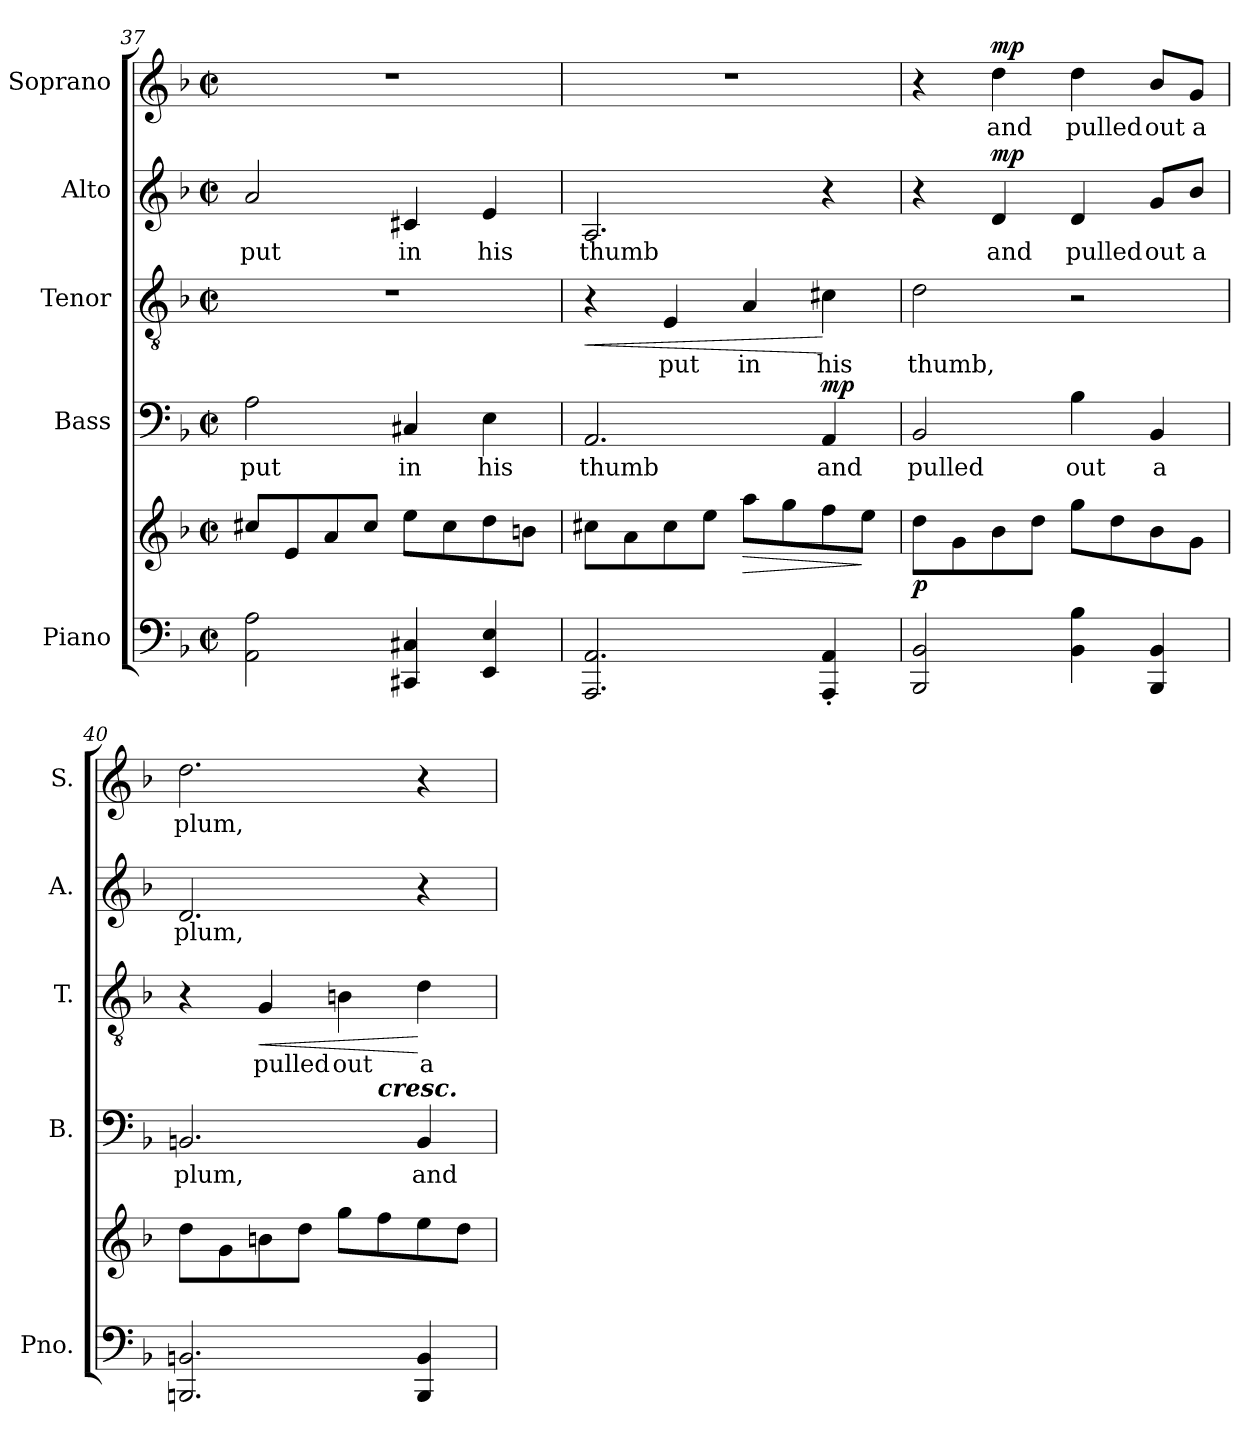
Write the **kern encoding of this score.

**kern	**kern	**dynam	**kern	**text	**dynam	**kern	**text	**dynam	**kern	**text	**dynam	**kern	**text	**dynam
*part5	*part5	*part5	*part4	*part4	*part4	*part3	*part3	*part3	*part2	*part2	*part2	*part1	*part1	*part1
*staff6	*staff5	*staff5/6	*staff4	*staff4	*staff4	*staff3	*staff3	*staff3	*staff2	*staff2	*staff2	*staff1	*staff1	*staff1
*I"Piano	*	*	*I"Bass	*	*	*I"Tenor	*	*	*I"Alto	*	*	*I"Soprano	*	*
*I'Pno.	*	*	*I'B.	*	*	*I'T.	*	*	*I'A.	*	*	*I'S.	*	*
*clefF4	*clefG2	*	*clefF4	*	*	*clefGv2	*	*	*clefG2	*	*	*clefG2	*	*
*	*	*	*	*	*	*ITrd7c12	*	*	*	*	*	*	*	*
*k[b-]	*k[b-]	*	*k[b-]	*	*	*k[b-]	*	*	*k[b-]	*	*	*k[b-]	*	*
*F:	*F:	*	*F:	*	*	*F:	*	*	*F:	*	*	*F:	*	*
*M2/2	*M2/2	*	*M2/2	*	*	*M2/2	*	*	*M2/2	*	*	*M2/2	*	*
*met(c|)	*met(c|)	*	*met(c|)	*	*	*met(c|)	*	*	*met(c|)	*	*	*met(c|)	*	*
=37	=37	=37	=37	=37	=37	=37	=37	=37	=37	=37	=37	=37	=37	=37
!	!	!	!	!LO:LY:b:color=#000000	!	!	!	!	!	!	!	!	!	!
!	!	!	!	!	!	!	!	!	!	!LO:LY:b:color=#000000	!	!	!	!
2AAi\ 2Ai	8cc#Xi/L	.	2Ai\	put	.	1r	.	.	2ai/	put	.	1r	.	.
.	8ei/	.	.	.	.	.	.	.	.	.	.	.	.	.
.	8ai/	.	.	.	.	.	.	.	.	.	.	.	.	.
.	8cc#i/J	.	.	.	.	.	.	.	.	.	.	.	.	.
!	!	!	!	!LO:LY:b:color=#000000	!	!	!	!	!	!	!	!	!	!
!	!	!	!	!	!	!	!	!	!	!LO:LY:b:color=#000000	!	!	!	!
4CC#Xi/ 4C#Xi	8eei\L	.	4C#Xi/	in	.	.	.	.	4c#Xi/	in	.	.	.	.
.	8cc#i\	.	.	.	.	.	.	.	.	.	.	.	.	.
!	!	!	!	!LO:LY:b:color=#000000	!	!	!	!	!	!	!	!	!	!
!	!	!	!	!	!	!	!	!	!	!LO:LY:b:color=#000000	!	!	!	!
4EEi/ 4Ei	8ddi\	.	4Ei\	his	.	.	.	.	4ei/	his	.	.	.	.
.	8bni\J	.	.	.	.	.	.	.	.	.	.	.	.	.
!!LO:PB:g=z
=38	=38	=38	=38	=38	=38	=38	=38	=38	=38	=38	=38	=38	=38	=38
!	!	!	!	!LO:LY:b:color=#000000	!	!	!	!LO:HP:b	!	!	!	!	!	!
!	!	!	!	!	!	!	!	!	!	!LO:LY:b:color=#000000	!	!	!	!
2.AAAi/ 2.AAi	8cc#Xi\L	.	2.AAi/	thumb	.	4r	.	<	2.Ai/	thumb	.	1r	.	.
.	8ai\	.	.	.	.	.	.	.	.	.	.	.	.	.
!	!	!	!	!	!	!	!LO:LY:b:color=#000000	!	!	!	!	!	!	!
.	8cc#i\	.	.	.	.	4EEi/	put	.	.	.	.	.	.	.
.	8eei\J	.	.	.	.	.	.	.	.	.	.	.	.	.
!	!	!LO:HP:b	!	!	!	!	!	!	!	!	!	!	!	!
!	!	!	!	!	!	!	!LO:LY:b:color=#000000	!	!	!	!	!	!	!
.	8aai\L	>	.	.	.	4AAi/	in	.	.	.	.	.	.	.
.	8ggi\	.	.	.	.	.	.	.	.	.	.	.	.	.
!	!	!	!	!LO:LY:b:color=#000000	!	!	!	!	!	!	!	!	!	!
!	!	!	!	!	!	!	!LO:LY:b:color=#000000	!	!	!	!	!	!	!
4AAAi/' 4AAi'	8ffi\	.	4AAi/	and	mp	4C#Xi\	his	[	4r	.	.	.	.	.
.	8eei\J	]	.	.	.	.	.	.	.	.	.	.	.	.
=39	=39	=39	=39	=39	=39	=39	=39	=39	=39	=39	=39	=39	=39	=39
!	!	!	!	!LO:LY:b:color=#000000	!	!	!	!	!	!	!	!	!	!
!	!	!	!	!	!	!	!LO:LY:b:color=#000000	!	!	!	!	!	!	!
2BBB-i/ 2BB-i	8ddi\L	p	2BB-i/	pulled	.	2Di\	thumb,	.	4r	.	.	4r	.	.
.	8gi\	.	.	.	.	.	.	.	.	.	.	.	.	.
!	!	!	!	!	!	!	!	!	!	!LO:LY:b:color=#000000	!	!	!	!
!	!	!	!	!	!	!	!	!	!	!	!	!	!LO:LY:b:color=#000000	!
.	8b-i\	.	.	.	.	.	.	.	4di/	and	mp	4ddi\	and	mp
.	8ddi\J	.	.	.	.	.	.	.	.	.	.	.	.	.
!	!	!	!	!LO:LY:b:color=#000000	!	!	!	!	!	!	!	!	!	!
!	!	!	!	!	!	!	!	!	!	!LO:LY:b:color=#000000	!	!	!	!
!	!	!	!	!	!	!	!	!	!	!	!	!	!LO:LY:b:color=#000000	!
4BB-i\ 4B-i	8ggi\L	.	4B-i\	out	.	2r	.	.	4di/	pulled	.	4ddi\	pulled	.
.	8ddi\	.	.	.	.	.	.	.	.	.	.	.	.	.
!	!	!	!	!LO:LY:b:color=#000000	!	!	!	!	!	!	!	!	!	!
!	!	!	!	!	!	!	!	!	!	!LO:LY:b:color=#000000	!	!	!	!
!	!	!	!	!	!	!	!	!	!	!	!	!	!LO:LY:b:color=#000000	!
4BBB-i/ 4BB-i	8b-i\	.	4BB-i/	a	.	.	.	.	8gi/L	out	.	8b-i/L	out	.
!	!	!	!	!	!	!	!	!	!	!LO:LY:b:color=#000000	!	!	!	!
!	!	!	!	!	!	!	!	!	!	!	!	!	!LO:LY:b:color=#000000	!
.	8gi\J	.	.	.	.	.	.	.	8b-i/J	a	.	8gi/J	a	.
=40	=40	=40	=40	=40	=40	=40	=40	=40	=40	=40	=40	=40	=40	=40
!	!	!	!	!LO:LY:b:color=#000000	!	!	!	!	!	!	!	!	!	!
!	!	!	!	!	!	!	!	!	!	!LO:LY:b:color=#000000	!	!	!	!
!	!	!	!	!	!	!	!	!	!	!	!	!	!LO:LY:b:color=#000000	!
*	*	*	*^	*	*	*	*	*	*	*	*	*	*	*
2.BBBni/ 2.BBni	8ddi\L	.	2.BBni/	2ryy	plum,	.	4r	.	.	2.di/	plum,	.	2.ddi\	plum,	.
.	8gi\	.	.	.	.	.	.	.	.	.	.	.	.	.	.
!	!	!	!	!	!	!	!	!LO:LY:b:color=#000000	!LO:HP:b	!	!	!	!	!	!
.	8bni\	.	.	.	.	.	4GGi/	pulled	<	.	.	.	.	.	.
.	8ddi\J	.	.	.	.	.	.	.	.	.	.	.	.	.	.
!	!	!	!	!	!	!	!	!LO:LY:b:color=#000000	!	!	!	!	!	!	!
.	8ggi\L	.	.	8ryy	.	.	4BBni\	out	.	.	.	.	.	.	.
!	!	!	!	!LO:TX:a:Bi:t=cresc.	!	!	!	!	!	!	!	!	!	!	!
.	8ffi\	.	.	4.ryy	.	.	.	.	.	.	.	.	.	.	.
!	!	!	!	!	!LO:LY:b:color=#000000	!	!	!	!	!	!	!	!	!	!
!	!	!	!	!	!	!	!	!LO:LY:b:color=#000000	!	!	!	!	!	!	!
4BBBi/ 4BBi	8eei\	.	4BBi/	.	and	.	4Di\	a	[	4r	.	.	4r	.	.
.	8ddi\J	.	.	.	.	.	.	.	.	.	.	.	.	.	.
*	*	*	*v	*v	*	*	*	*	*	*	*	*	*	*	*
=	=	=	=	=	=	=	=	=	=	=	=	=	=	=
*-	*-	*-	*-	*-	*-	*-	*-	*-	*-	*-	*-	*-	*-	*-
